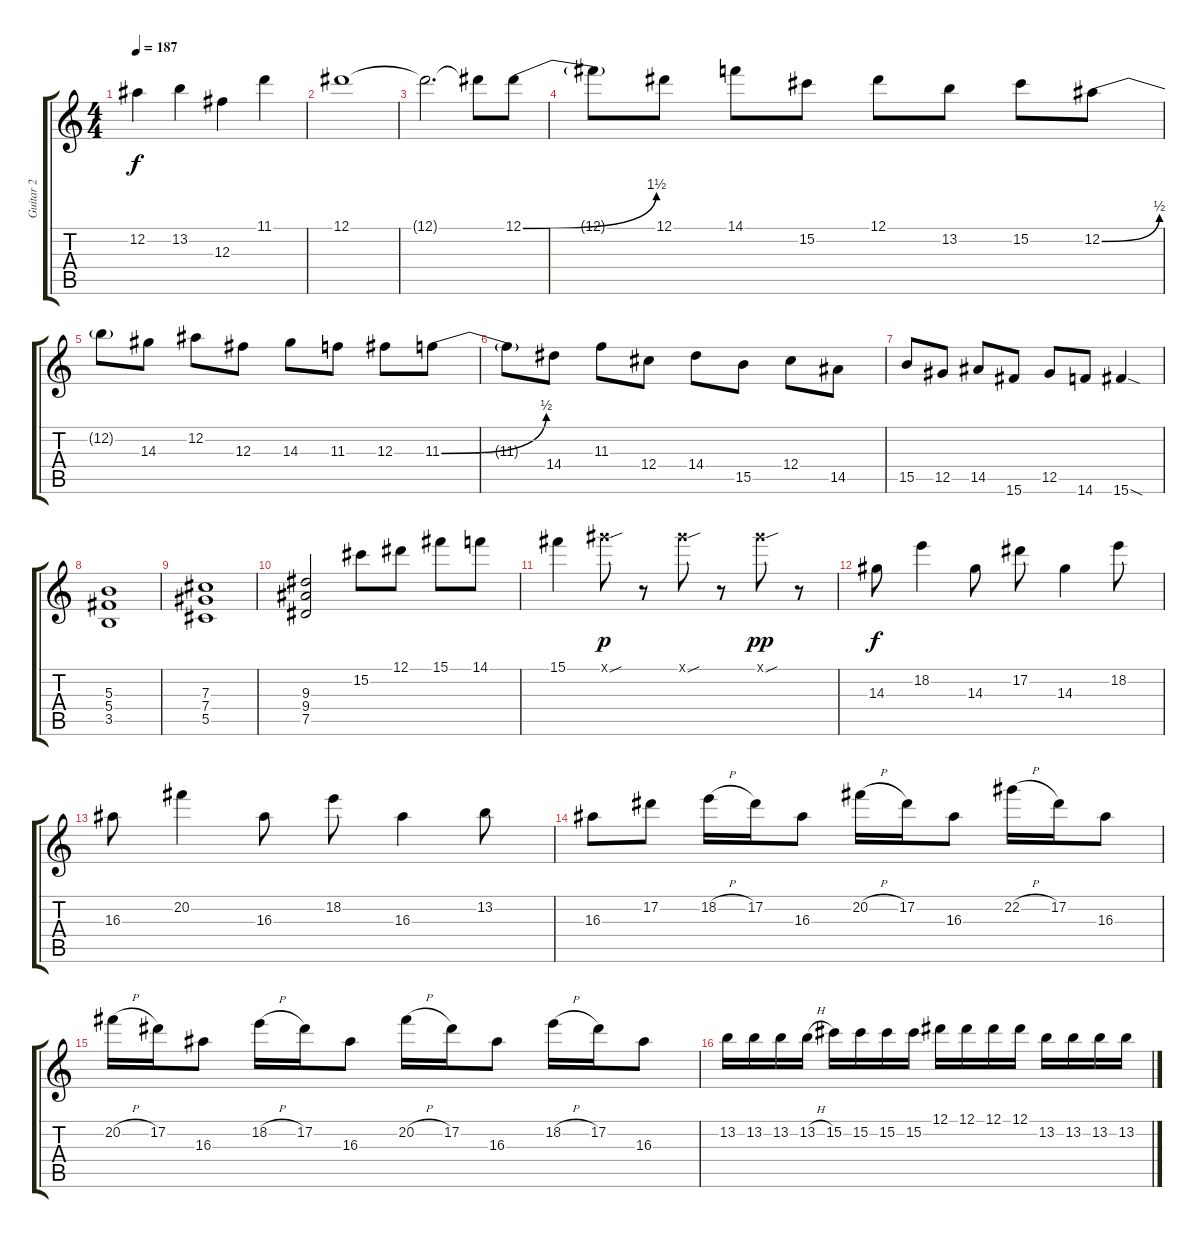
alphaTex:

\track ("Guitar 2" "Guitar 2") {instrument overdrivenguitar}
\staff {score tabs}
\tuning (Eb4 Bb3 Gb3 Db3 Ab2 Eb2) {hide}
\ts (4 4)
\tempo 187
\clef g2
\ks c
12.2.4{dy f} 13.2.4 12.3.4 11.1.4 |
12.1.1 |
12.1{t}.2{d} 12.1{t}.8 12.1{be (bend 0 0 60 6)}.8 |
12.1{t}.8 12.1.8 14.1.8 15.2.8 12.1.8 13.2.8 15.2.8 12.2{be (bend 0 0 60 2)}.8 |
12.2{t}.8 14.3.8 12.2.8 12.3.8 14.3.8 11.3.8 12.3.8 11.3{be (bend 0 0 60 2)}.8 |
11.3{t}.8 14.4.8 11.3.8 12.4.8 14.4.8 15.5.8 12.4.8 14.5.8 |
15.5.8 12.5.8 14.5.8 15.6.8 12.5.8 14.6.8 15.6{sod}.4 |
(5.3 5.4 3.5).1 |
(7.3 7.4 5.5).1 |
(9.3 9.4 7.5).2 15.2.8 12.1.8 15.1.8 14.1.8 |
15.1.4 17.1{sou x}.8{dy p} r.8 17.1{sou x}.8 r.8 17.1{sou x}.8{dy pp} r.8 |
14.3.8{dy f} 18.2.4 14.3.8 17.2.8 14.3.4 18.2.8 |
16.3.8 20.2.4 16.3.8 18.2.8 16.3.4 13.2.8 |
16.3.8 17.2.8 18.2{h}.16 17.2.16 16.3.8 20.2{h}.16 17.2.16 16.3.8 22.2{h}.16 17.2.16 16.3.8 |
20.2{h}.16 17.2.16 16.3.8 18.2{h}.16 17.2.16 16.3.8 20.2{h}.16 17.2.16 16.3.8 18.2{h}.16 17.2.16 16.3.8 |
13.2.16 13.2.16 13.2.16 13.2{h}.16 15.2.16 15.2.16 15.2.16 15.2.16 12.1.16 12.1.16 12.1.16 12.1.16 13.2.16 13.2.16 13.2.16 13.2.16
